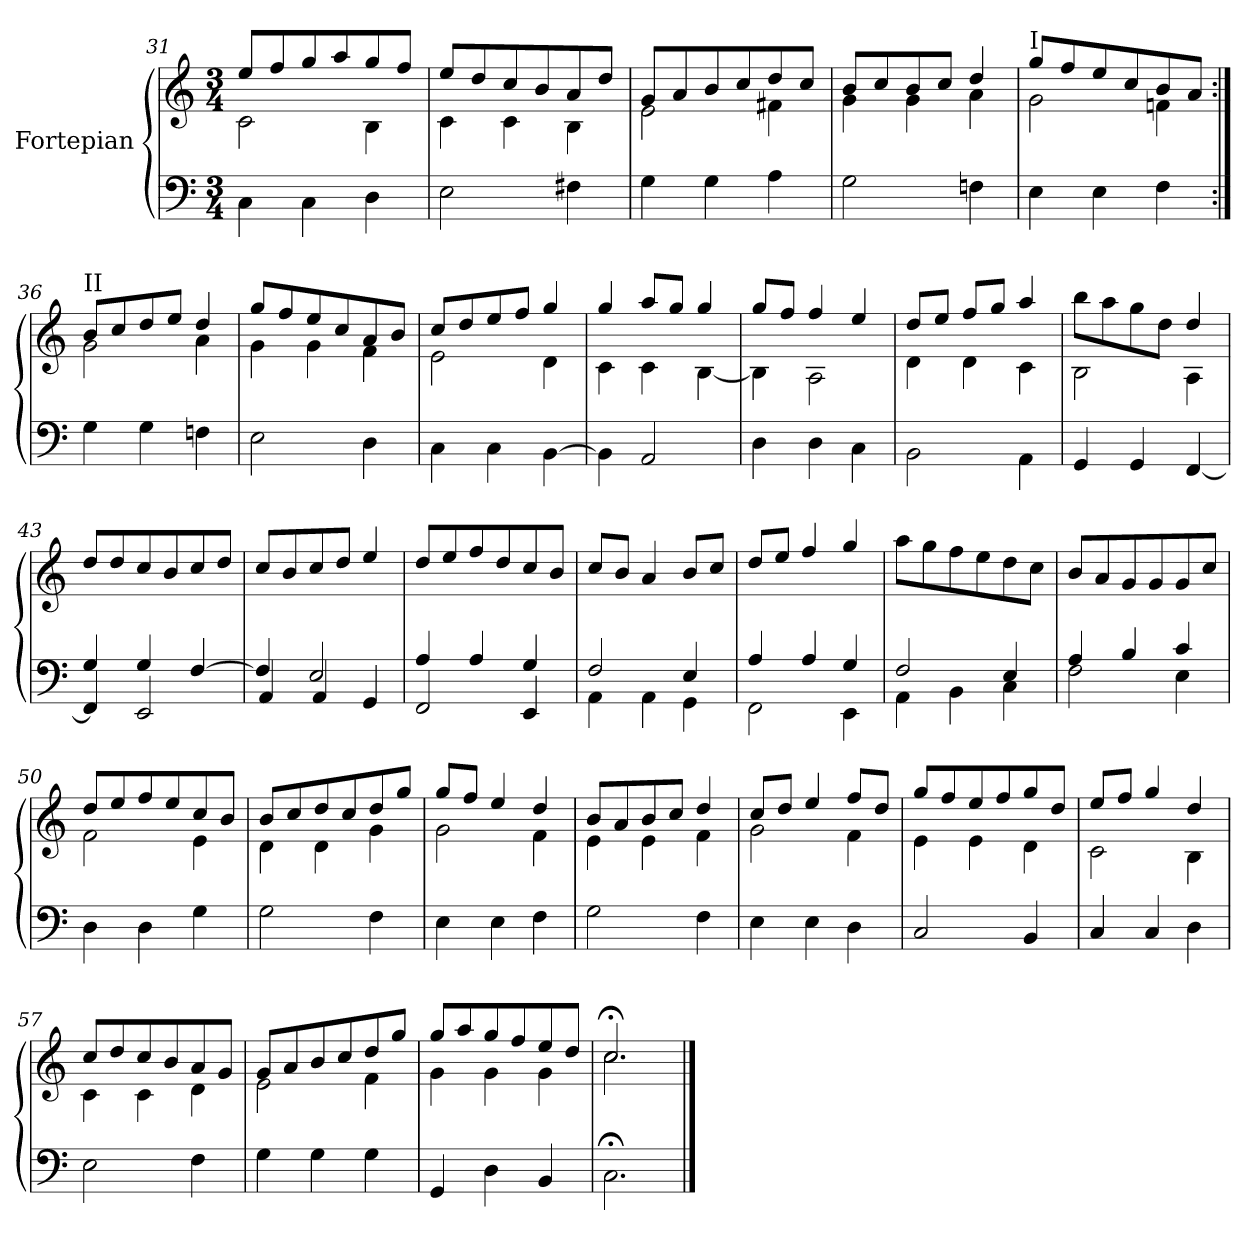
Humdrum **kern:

**kern	**kern
*part2	*part1
*staff2	*staff1
*I"Fortepian	*I"Fortepian
*clefF4	*clefG2
*k[]	*k[]
*M3/4	*M3/4
=31	=31
*	*^
4C\	8ee/L	2c\
.	8ff/	.
4C\	8gg/	.
.	8aa/	.
4D\	8gg/	4B\
.	8ff/J	.
=32	=32	=32
2E\	8ee/L	4c\
.	8dd/	.
.	8cc/	4c\
.	8b/	.
4F#X\	8a/	4B\
.	8dd/J	.
=33	=33	=33
4G\	8g/L	2e\
.	8a/	.
4G\	8b/	.
.	8cc/	.
4A\	8dd/	4f#X\
.	8cc/J	.
=34	=34	=34
2G\	8b/L	4g\
.	8cc/	.
.	8b/	4g\
.	8cc/J	.
4Fn\	4dd/	4a\
=35	=35	=35
!	!LO:TX:a:t=I	!
4E\	8gg/L	2g\
.	8ff/	.
4E\	8ee/	.
.	8cc/	.
4F\	8b/	4fn\
.	8a/J	.
=36:|!	=36:|!	=36:|!
!	!LO:TX:a:t=II	!
4G\	8b/L	2g\
.	8cc/	.
4G\	8dd/	.
.	8ee/J	.
4Fn\	4dd/	4a\
=37	=37	=37
2E\	8gg/L	4g\
.	8ff/	.
.	8ee/	4g\
.	8cc/	.
4D\	8a/	4f\
.	8b/J	.
=38	=38	=38
4C\	8cc/L	2e\
.	8dd/	.
4C\	8ee/	.
.	8ff/J	.
[4BB\	4gg/	4d\
=39	=39	=39
4BB\]	4gg/	4c\
2AA/	8aa/L	4c\
.	8gg/J	.
.	4gg/	[4B\
=40	=40	=40
4D\	8gg/L	4B\]
.	8ff/J	.
4D\	4ff/	2A\
4C\	4ee/	.
=41	=41	=41
2BB\	8dd/L	4d\
.	8ee/J	.
.	8ff/L	4d\
.	8gg/J	.
4AA\	4aa/	4c\
=42	=42	=42
4GG/	8bb\L	2B\
.	8aa\	.
4GG/	8gg\	.
.	8dd\J	.
[4FF/	4dd/	4A\
*	*v	*v
=43	=43
*^	*
4G/	4FF/]	8dd/L
.	.	8dd/
4G/	2EE/	8cc/
.	.	8b/
[4F/	.	8cc/
.	.	8dd/J
=44	=44	=44
4F/]	4AA/	8cc/L
.	.	8b/
2E/	4AA/	8cc/
.	.	8dd/J
.	4GG/	4ee/
=45	=45	=45
4A/	2FF/	8dd/L
.	.	8ee/
4A/	.	8ff/
.	.	8dd/
4G/	4EE/	8cc/
.	.	8b/J
=46	=46	=46
2F/	4AA\	8cc/L
.	.	8b/J
.	4AA\	4a/
4E/	4GG\	8b/L
.	.	8cc/J
=47	=47	=47
4A/	2FF\	8dd/L
.	.	8ee/J
4A/	.	4ff/
4G/	4EE\	4gg/
=48	=48	=48
2F/	4AA\	8aa\L
.	.	8gg\
.	4BB\	8ff\
.	.	8ee\
4E/	4C\	8dd\
.	.	8cc\J
=49	=49	=49
4A/	2F\	8b/L
.	.	8a/
4B/	.	8g/
.	.	8g/
4c/	4E\	8g/
.	.	8cc/J
*v	*v	*
=50	=50
*	*^
4D\	8dd/L	2f\
.	8ee/	.
4D\	8ff/	.
.	8ee/	.
4G\	8cc/	4e\
.	8b/J	.
=51	=51	=51
2G\	8b/L	4d\
.	8cc/	.
.	8dd/	4d\
.	8cc/	.
4F\	8dd/	4g\
.	8gg/J	.
=52	=52	=52
4E\	8gg/L	2g\
.	8ff/J	.
4E\	4ee/	.
4F\	4dd/	4f\
=53	=53	=53
2G\	8b/L	4e\
.	8a/	.
.	8b/	4e\
.	8cc/J	.
4F\	4dd/	4f\
=54	=54	=54
4E\	8cc/L	2g\
.	8dd/J	.
4E\	4ee/	.
4D\	8ff/L	4f\
.	8dd/J	.
=55	=55	=55
2C/	8gg/L	4e\
.	8ff/	.
.	8ee/	4e\
.	8ff/	.
4BB/	8gg/	4d\
.	8dd/J	.
=56	=56	=56
4C/	8ee/L	2c\
.	8ff/J	.
4C/	4gg/	.
4D\	4dd/	4B\
=57	=57	=57
2E\	8cc/L	4c\
.	8dd/	.
.	8cc/	4c\
.	8b/	.
4F\	8a/	4d\
.	8g/J	.
=58	=58	=58
4G\	8g/L	2e\
.	8a/	.
4G\	8b/	.
.	8cc/	.
4G\	8dd/	4f\
.	8gg/J	.
=59	=59	=59
4GG/	8gg/L	4g\
.	8aa/	.
4D\	8gg/	4g\
.	8ff/	.
4BB/	8ee/	4g\
.	8dd/J	.
=60	=60	=60
2.C;\	2.cc;</	2.cc\
*	*v	*v
==	==
*-	*-
